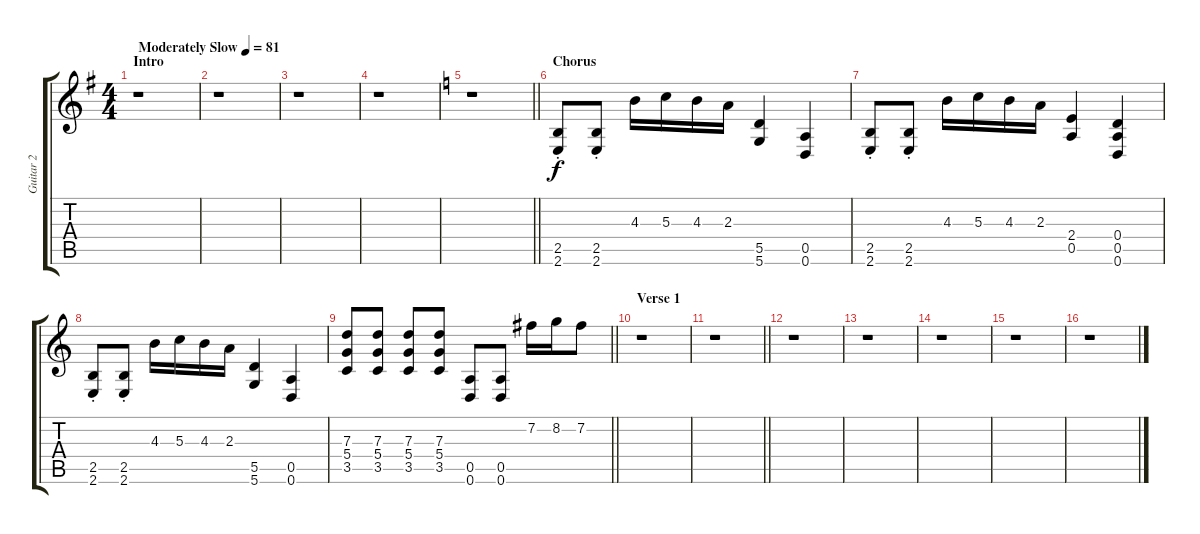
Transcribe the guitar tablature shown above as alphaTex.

\track ("Guitar 2" "Guitar 2") {instrument overdrivenguitar}
\staff {score tabs}
\tuning (E4 B3 G3 D3 A2 D2) {hide}
\ts (4 4)
\section ("" "Intro")
\tempo (81 "Moderately Slow")
\clef g2
\ks g
r.1{dy f instrument overdrivenguitar} |
r.1 |
r.1 |
r.1 |
\barLineRight lightlight
\ks c
r.1 |
\section ("" "Chorus")
(2.5{st} 2.6{st}).8{balance 12 instrument overdrivenguitar} (2.5{st} 2.6{st}).8 4.3.16 5.3.16 4.3.16 2.3.16 (5.5 5.6).4 (0.5 0.6).4 |
(2.5{st} 2.6{st}).8{balance 12 instrument overdrivenguitar} (2.5{st} 2.6{st}).8 4.3.16 5.3.16 4.3.16 2.3.16 (2.4 0.5).4 (0.4 0.5 0.6).4 |
(2.5{st} 2.6{st}).8{balance 12 instrument overdrivenguitar} (2.5{st} 2.6{st}).8 4.3.16 5.3.16 4.3.16 2.3.16 (5.5 5.6).4 (0.5 0.6).4 |
\barLineRight lightlight
(7.3 5.4 3.5).8 (7.3 5.4 3.5).8 (7.3 5.4 3.5).8 (7.3 5.4 3.5).8 (0.5 0.6).8 (0.5 0.6).8 7.2.16 8.2.16 7.2.8 |
\section ("" "Verse 1")
r.1 |
\barLineRight lightlight
r.1 |
r.1 |
r.1 |
r.1 |
r.1 |
r.1
